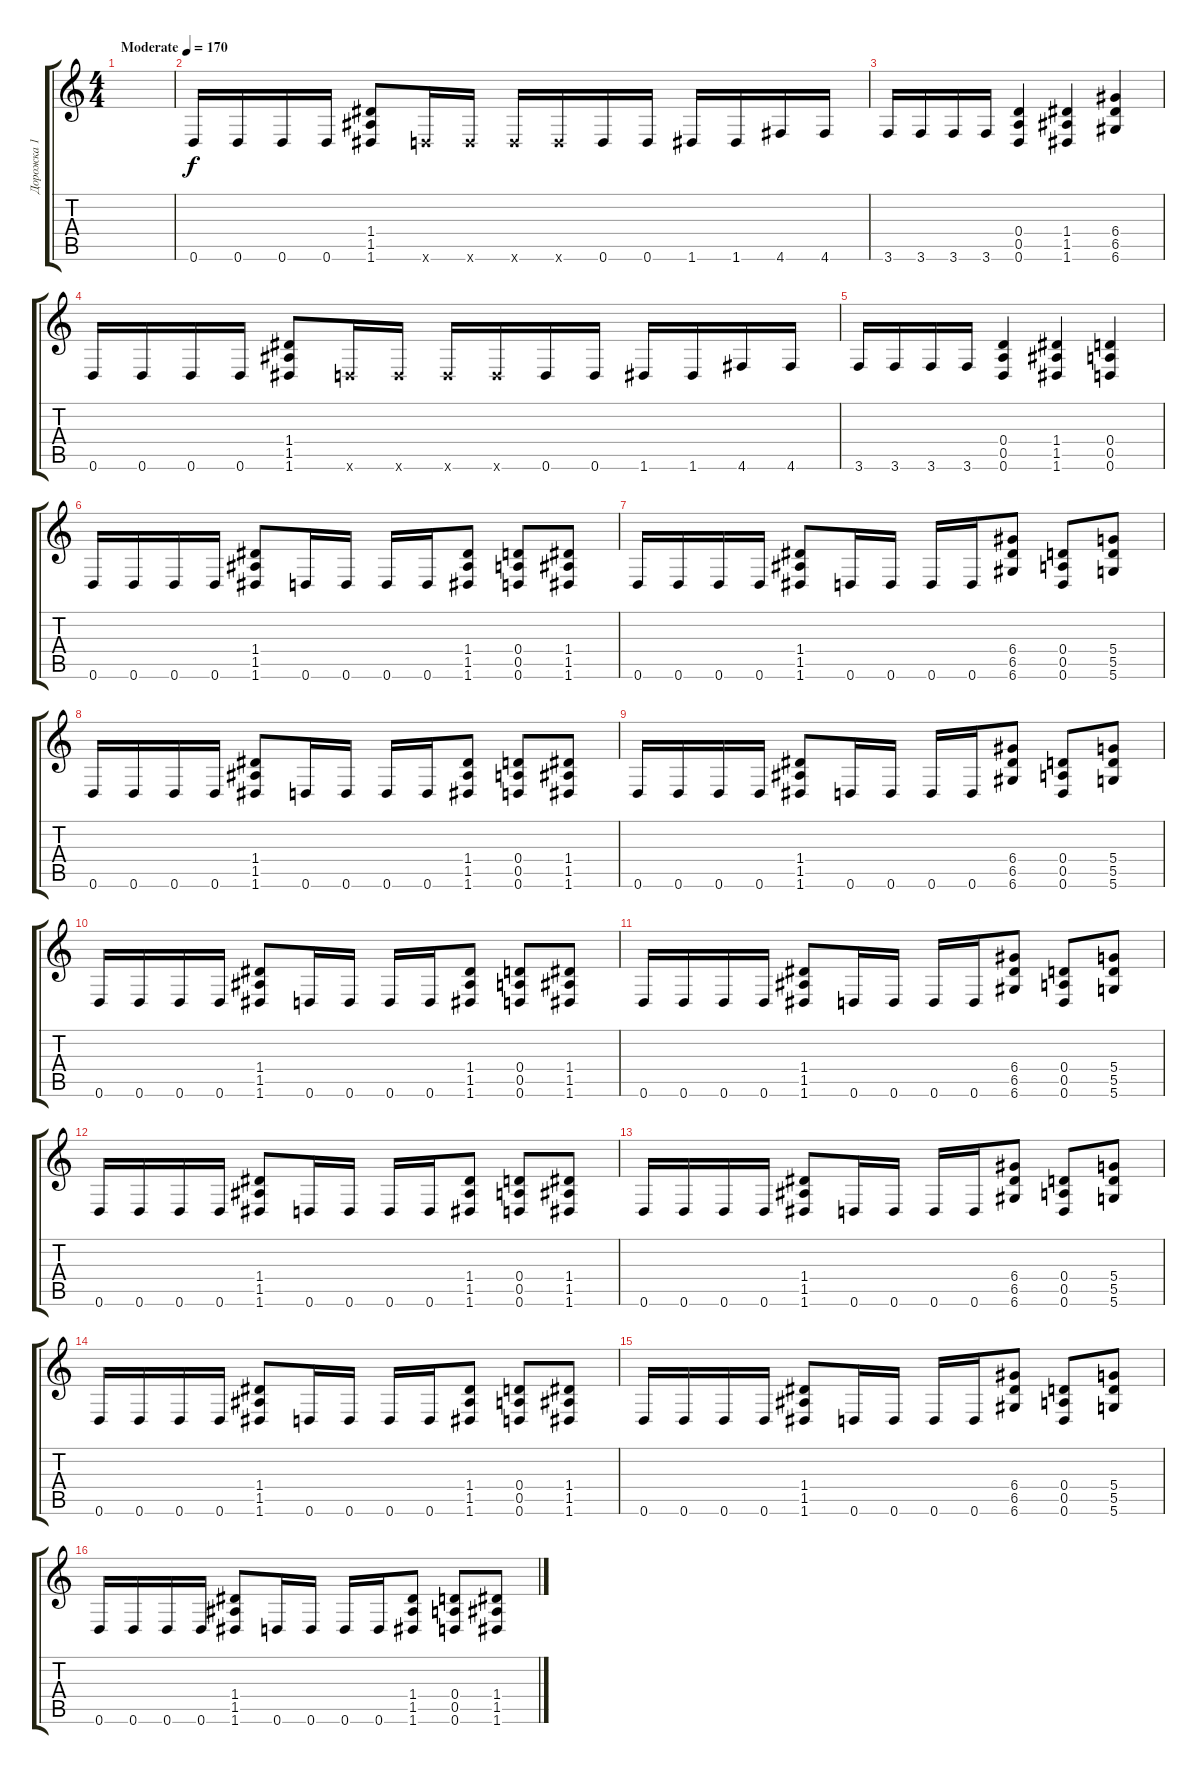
\track ("Дорожка 1" "Дорожка 1") {instrument distortionguitar}
\staff {score tabs}
\tuning (E4 B3 G3 D3 A2 D2) {hide}
\ts (4 4)
\tempo (170 "Moderate")
\clef g2
\ks c
|
0.6.16 0.6.16 0.6.16 0.6.16 (1.4 1.5 1.6).8 0.6{x}.16 0.6{x}.16 0.6{x}.16 0.6{x}.16 0.6.16 0.6.16 1.6.16 1.6.16 4.6.16 4.6.16 |
3.6.16 3.6.16 3.6.16 3.6.16 (0.4 0.5 0.6).4 (1.4 1.5 1.6).4 (6.4 6.5 6.6).4 |
0.6.16 0.6.16 0.6.16 0.6.16 (1.4 1.5 1.6).8 0.6{x}.16 0.6{x}.16 0.6{x}.16 0.6{x}.16 0.6.16 0.6.16 1.6.16 1.6.16 4.6.16 4.6.16 |
3.6.16 3.6.16 3.6.16 3.6.16 (0.4 0.5 0.6).4 (1.4 1.5 1.6).4 (0.4 0.5 0.6).4 |
0.6.16 0.6.16 0.6.16 0.6.16 (1.4 1.5 1.6).8 0.6.16 0.6.16 0.6.16 0.6.16 (1.4 1.5 1.6).8 (0.4 0.5 0.6).8 (1.4 1.5 1.6).8 |
0.6.16 0.6.16 0.6.16 0.6.16 (1.4 1.5 1.6).8 0.6.16 0.6.16 0.6.16 0.6.16 (6.4 6.5 6.6).8 (0.4 0.5 0.6).8 (5.4 5.5 5.6).8 |
0.6.16 0.6.16 0.6.16 0.6.16 (1.4 1.5 1.6).8 0.6.16 0.6.16 0.6.16 0.6.16 (1.4 1.5 1.6).8 (0.4 0.5 0.6).8 (1.4 1.5 1.6).8 |
0.6.16 0.6.16 0.6.16 0.6.16 (1.4 1.5 1.6).8 0.6.16 0.6.16 0.6.16 0.6.16 (6.4 6.5 6.6).8 (0.4 0.5 0.6).8 (5.4 5.5 5.6).8 |
0.6.16 0.6.16 0.6.16 0.6.16 (1.4 1.5 1.6).8 0.6.16 0.6.16 0.6.16 0.6.16 (1.4 1.5 1.6).8 (0.4 0.5 0.6).8 (1.4 1.5 1.6).8 |
0.6.16 0.6.16 0.6.16 0.6.16 (1.4 1.5 1.6).8 0.6.16 0.6.16 0.6.16 0.6.16 (6.4 6.5 6.6).8 (0.4 0.5 0.6).8 (5.4 5.5 5.6).8 |
0.6.16 0.6.16 0.6.16 0.6.16 (1.4 1.5 1.6).8 0.6.16 0.6.16 0.6.16 0.6.16 (1.4 1.5 1.6).8 (0.4 0.5 0.6).8 (1.4 1.5 1.6).8 |
0.6.16 0.6.16 0.6.16 0.6.16 (1.4 1.5 1.6).8 0.6.16 0.6.16 0.6.16 0.6.16 (6.4 6.5 6.6).8 (0.4 0.5 0.6).8 (5.4 5.5 5.6).8 |
0.6.16 0.6.16 0.6.16 0.6.16 (1.4 1.5 1.6).8 0.6.16 0.6.16 0.6.16 0.6.16 (1.4 1.5 1.6).8 (0.4 0.5 0.6).8 (1.4 1.5 1.6).8 |
0.6.16 0.6.16 0.6.16 0.6.16 (1.4 1.5 1.6).8 0.6.16 0.6.16 0.6.16 0.6.16 (6.4 6.5 6.6).8 (0.4 0.5 0.6).8 (5.4 5.5 5.6).8 |
0.6.16 0.6.16 0.6.16 0.6.16 (1.4 1.5 1.6).8 0.6.16 0.6.16 0.6.16 0.6.16 (1.4 1.5 1.6).8 (0.4 0.5 0.6).8 (1.4 1.5 1.6).8
